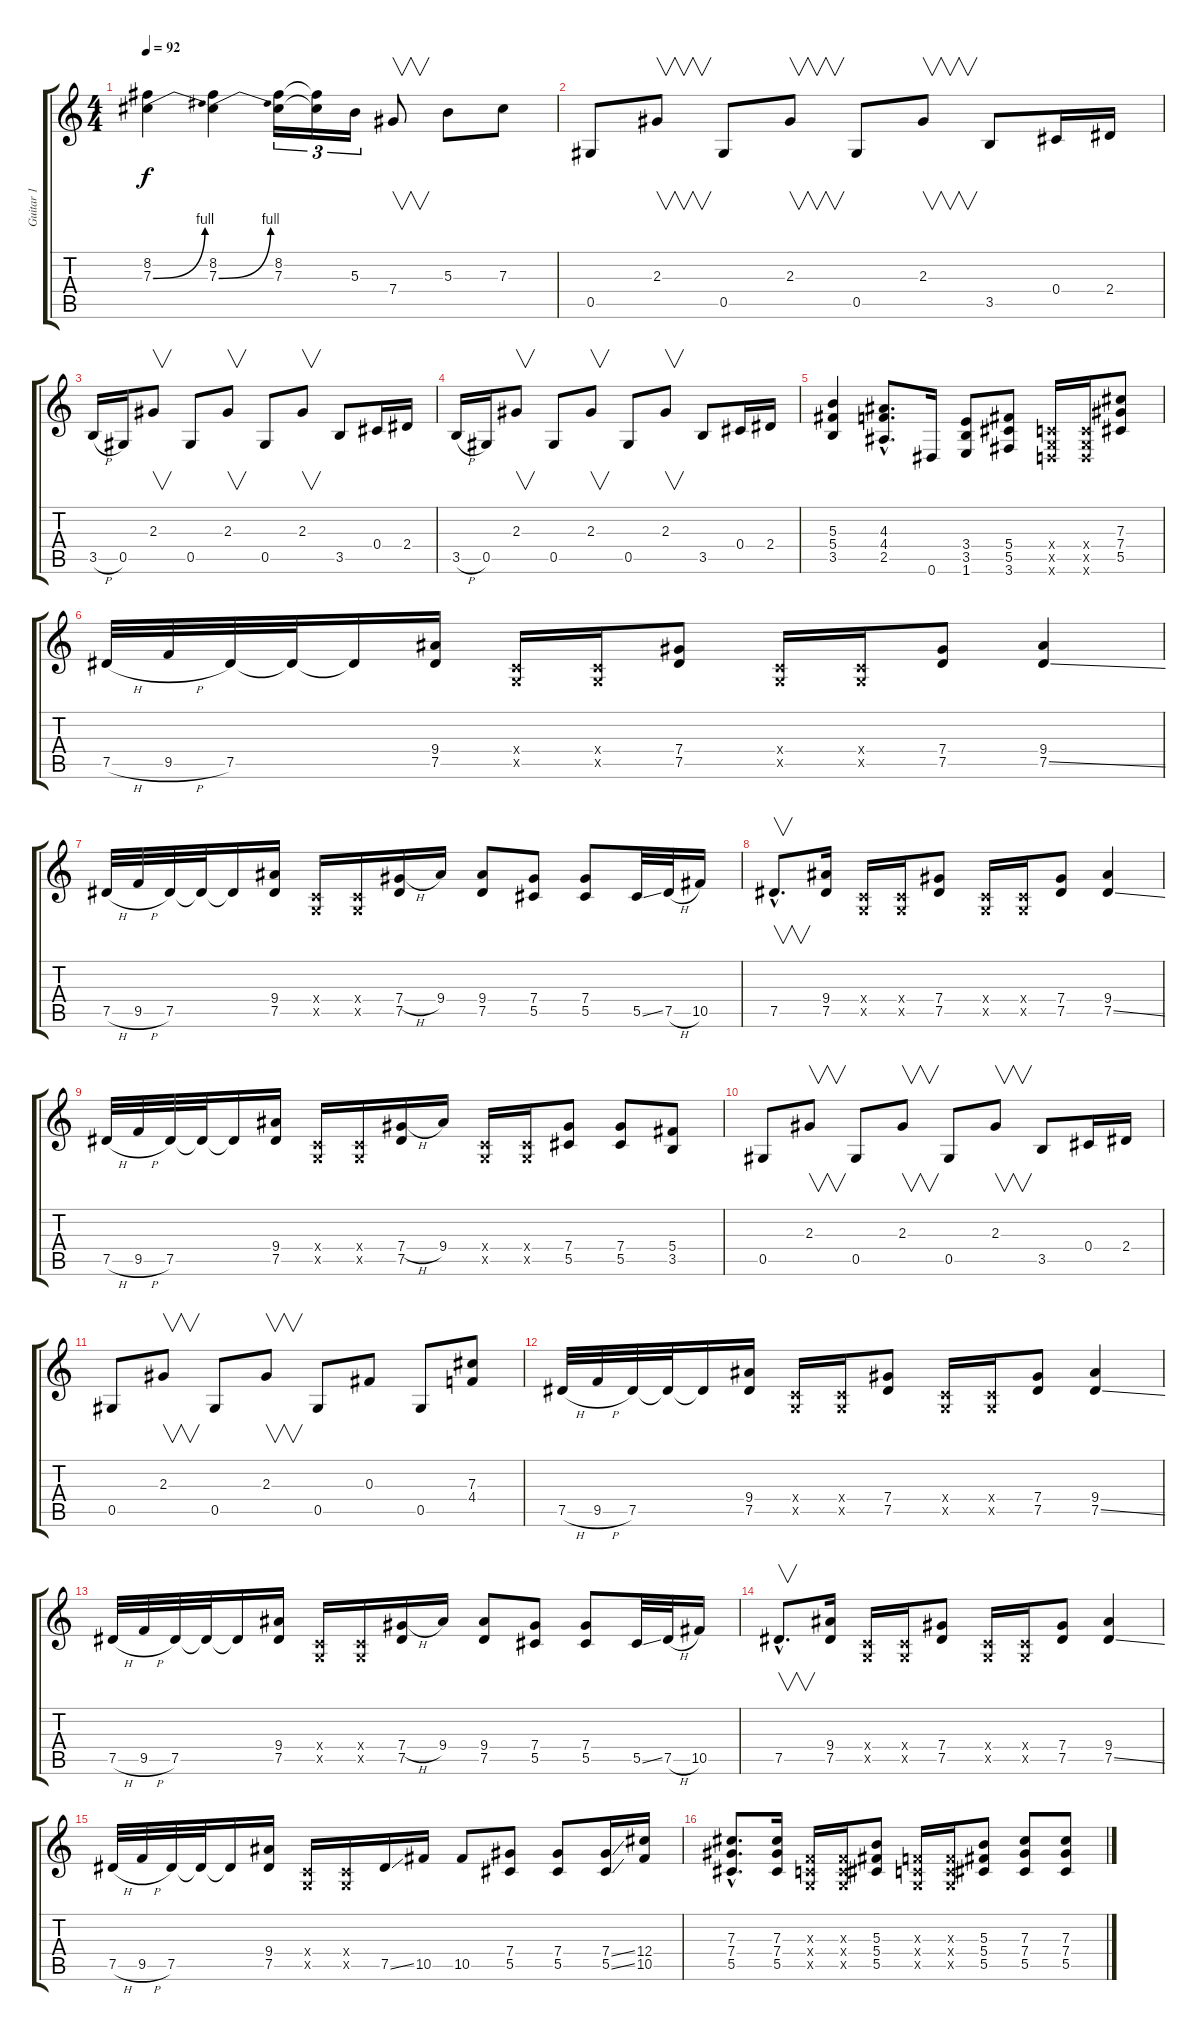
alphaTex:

\track ("Guitar 1" "Guitar 1") {instrument distortionguitar}
\staff {score tabs}
\tuning (Eb4 Bb3 Gb3 Db3 Ab2 Eb2) {hide}
\ts (4 4)
\tempo 92
\clef g2
\ks c
(8.2 7.3{be (bend 0 0 60 4)}).4{dy f} (8.2 7.3{be (bend 0 0 60 4)}).4 (8.2 7.3).16{tu (3 2)} (8.2{t} 7.3{t}).16{tu (3 2)} 5.3.16{tu (3 2)} 7.4.8{v} 5.3.8 7.3.8 |
0.5.8 2.3.8{v} 0.5.8 2.3.8{v} 0.5.8 2.3.8{v} 3.5.8 0.4.16 2.4.16 |
3.5{h}.16 0.5.16 2.3.8{v} 0.5.8 2.3.8{v} 0.5.8 2.3.8{v} 3.5.8 0.4.16 2.4.16 |
3.5{h}.16 0.5.16 2.3.8{v} 0.5.8 2.3.8{v} 0.5.8 2.3.8{v} 3.5.8 0.4.16 2.4.16 |
(5.3 5.4 3.5).4 (4.3{hac} 4.4{hac} 2.5{hac}).8{d} 0.6.16 (3.4 3.5 1.6).8 (5.4 5.5 3.6).8 (-1.4{x} -1.5{x} -1.6{x}).16 (-1.4{x} -1.5{x} -1.6{x}).16 (7.3 7.4 5.5).8 |
7.5{h}.32 9.5{h}.32 7.5.32 7.5{t}.32 7.5{t}.16 (9.4 7.5).16 (-1.4{x} -1.5{x}).16 (-1.4{x} -1.5{x}).16 (7.4 7.5).8 (-1.4{x} -1.5{x}).16 (-1.4{x} -1.5{x}).16 (7.4 7.5).8 (9.4 7.5{ss}).4 |
7.5{h}.32 9.5{h}.32 7.5.32 7.5{t}.32 7.5{t}.16 (9.4 7.5).16 (-1.4{x} -1.5{x}).16 (-1.4{x} -1.5{x}).16 (7.4{h} 7.5).16 9.4.16 (9.4 7.5).8 (7.4 5.5).8 (7.4 5.5).8 5.5{ss}.32 7.5{h}.32 10.5.16 |
7.5{hac}.8{v d} (9.4 7.5).16 (-1.4{x} -1.5{x}).16 (-1.4{x} -1.5{x}).16 (7.4 7.5).8 (-1.4{x} -1.5{x}).16 (-1.4{x} -1.5{x}).16 (7.4 7.5).8 (9.4 7.5{ss}).4 |
7.5{h}.32 9.5{h}.32 7.5.32 7.5{t}.32 7.5{t}.16 (9.4 7.5).16 (-1.4{x} -1.5{x}).16 (-1.4{x} -1.5{x}).16 (7.4{h} 7.5).16 9.4.16 (-1.4{x} -1.5{x}).16 (-1.4{x} -1.5{x}).16 (7.4 5.5).8 (7.4 5.5).8 (5.4 3.5).8 |
0.5.8 2.3.8{v} 0.5.8 2.3.8{v} 0.5.8 2.3.8{v} 3.5.8 0.4.16 2.4.16 |
0.5.8 2.3.8{v} 0.5.8 2.3.8{v} 0.5.8 0.3.8 0.5.8 (7.3 4.4).8 |
7.5{h}.32 9.5{h}.32 7.5.32 7.5{t}.32 7.5{t}.16 (9.4 7.5).16 (-1.4{x} -1.5{x}).16 (-1.4{x} -1.5{x}).16 (7.4 7.5).8 (-1.4{x} -1.5{x}).16 (-1.4{x} -1.5{x}).16 (7.4 7.5).8 (9.4 7.5{ss}).4 |
7.5{h}.32 9.5{h}.32 7.5.32 7.5{t}.32 7.5{t}.16 (9.4 7.5).16 (-1.4{x} -1.5{x}).16 (-1.4{x} -1.5{x}).16 (7.4{h} 7.5).16 9.4.16 (9.4 7.5).8 (7.4 5.5).8 (7.4 5.5).8 5.5{ss}.32 7.5{h}.32 10.5.16 |
7.5{hac}.8{v d} (9.4 7.5).16 (-1.4{x} -1.5{x}).16 (-1.4{x} -1.5{x}).16 (7.4 7.5).8 (-1.4{x} -1.5{x}).16 (-1.4{x} -1.5{x}).16 (7.4 7.5).8 (9.4 7.5{ss}).4 |
7.5{h}.32 9.5{h}.32 7.5.32 7.5{t}.32 7.5{t}.16 (9.4 7.5).16 (-1.4{x} -1.5{x}).16 (-1.4{x} -1.5{x}).16 7.5{ss}.16 10.5.16 10.5.8 (7.4 5.5).8 (7.4 5.5).8 (7.4{ss} 5.5{ss}).16 (12.4 10.5).16 |
(7.3{hac} 7.4{hac} 5.5{hac}).8{d} (7.3 7.4 5.5).16 (-1.3{x} -1.4{x} -1.5{x}).16 (-1.3{x} -1.4{x} -1.5{x}).16 (5.3 5.4 5.5).8 (-1.3{x} -1.4{x} -1.5{x}).16 (-1.3{x} -1.4{x} -1.5{x}).16 (5.3 5.4 5.5).8 (7.3 7.4 5.5).8 (7.3 7.4 5.5).8
